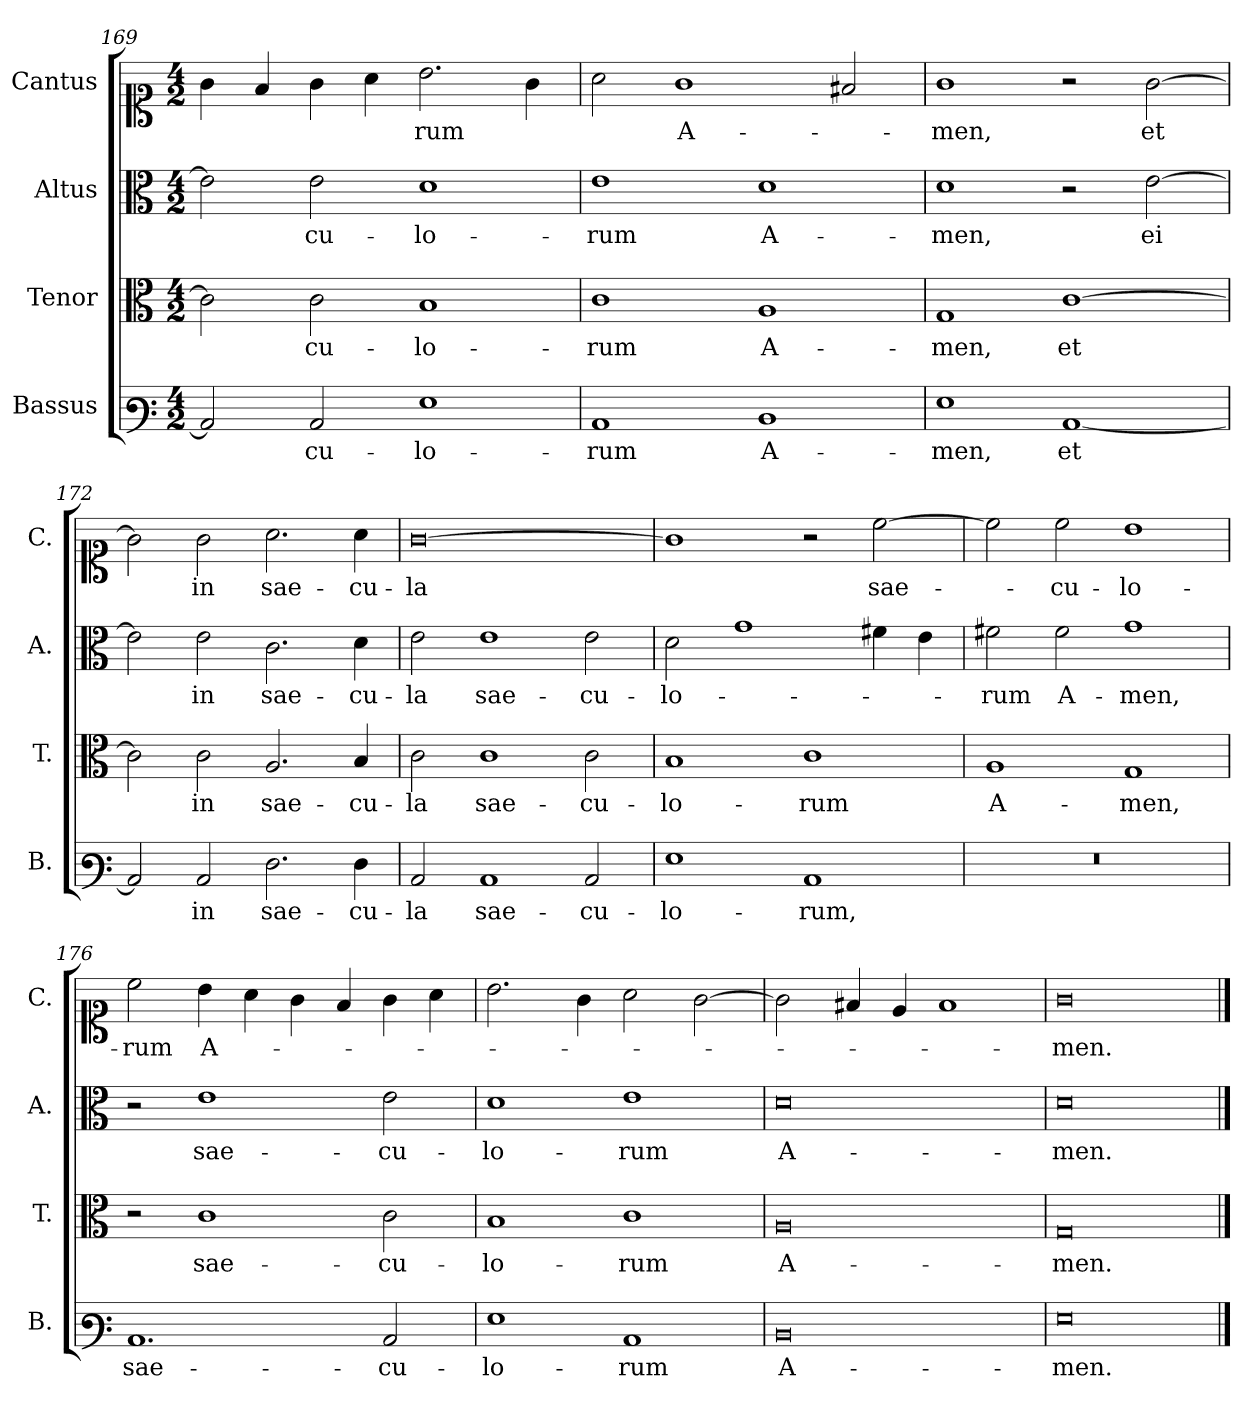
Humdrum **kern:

**kern	**text	**kern	**text	**kern	**text	**kern	**text
*part4	*part4	*part3	*part3	*part2	*part2	*part1	*part1
*staff4	*staff4	*staff3	*staff3	*staff2	*staff2	*staff1	*staff1
*I"Bassus	*	*I"Tenor	*	*I"Altus	*	*I"Cantus	*
*I'B.	*	*I'T.	*	*I'A.	*	*I'C.	*
*clefF3	*	*clefC3	*	*clefC3	*	*clefC1	*
*k[]	*	*k[]	*	*k[]	*	*k[]	*
*M4/2	*	*M4/2	*	*M4/2	*	*M4/2	*
=169	=169	=169	=169	=169	=169	=169	=169
2C/]	.	2c\]	.	2e\]	.	4g\	.
.	.	.	.	.	.	4f/	.
2C/	-cu-	2c\	-cu-	2e\	-cu-	4g\	.
.	.	.	.	.	.	4a\	.
1G	-lo-	1B	-lo-	1d	-lo-	2.b\	-rum
.	.	.	.	.	.	4g\	.
=170	=170	=170	=170	=170	=170	=170	=170
1C	-rum	1c	-rum	1e	-rum	2a\	.
.	.	.	.	.	.	1g	A-
1D	A-	1A	A-	1d	A-	.	.
.	.	.	.	.	.	2f#X/	.
=171	=171	=171	=171	=171	=171	=171	=171
1G	-men,	1G	-men,	1d	-men,	1g	-men,
[1C	et	[1c	et	2r	.	2r	.
.	.	.	.	[2e\	ei	[2g\	et
!!LO:LB:g=z
=172	=172	=172	=172	=172	=172	=172	=172
2C/]	.	2c\]	.	2e\]	.	2g\]	.
2C/	in	2c\	in	2e\	in	2g\	in
2.F\	sae-	2.A/	sae-	2.c\	sae-	2.a\	sae-
4F\	-cu-	4B/	-cu-	4d\	cu-	4a\	-cu-
=173	=173	=173	=173	=173	=173	=173	=173
2C/	-la	2c\	-la	2e\	-la	[0g	-la
1C	sae-	1c	sae-	1e	sae-	.	.
2C/	-cu-	2c\	-cu-	2e\	-cu-	.	.
=174	=174	=174	=174	=174	=174	=174	=174
1G	-lo-	1B	-lo-	2d\	-lo-	1g]	.
.	.	.	.	1g	.	.	.
1C	-rum,	1c	-rum	.	.	2r	.
.	.	.	.	4f#X\	.	[2cc\	sae-
.	.	.	.	4e\	.	.	.
=175	=175	=175	=175	=175	=175	=175	=175
!LO:N:vis=1	!	!	!	!	!	!	!
0r	.	1A	A-	2f#X\	-rum	2cc\]	.
.	.	.	.	2f#\	A-	2cc\	-cu-
.	.	1G	-men,	1g	-men,	1b	-lo-
=176	=176	=176	=176	=176	=176	=176	=176
1.C	sae-	2r	.	2r	.	2cc\	-rum
.	.	1c	sae-	1e	sae-	4b\	A-
.	.	.	.	.	.	4a\	.
.	.	.	.	.	.	4g\	.
.	.	.	.	.	.	4f/	.
2C/	-cu-	2c\	-cu-	2e\	-cu-	4g\	.
.	.	.	.	.	.	4a\	.
!!LO:PB:g=z
=177	=177	=177	=177	=177	=177	=177	=177
1G	-lo-	1B	-lo-	1d	-lo-	2.b\	.
.	.	.	.	.	.	4g\	.
1C	-rum	1c	-rum	1e	-rum	2a\	.
.	.	.	.	.	.	[2g\	.
=178	=178	=178	=178	=178	=178	=178	=178
0D	A-	0A	A-	0d	A-	2g\]	.
.	.	.	.	.	.	4f#X/	.
.	.	.	.	.	.	4e/	.
.	.	.	.	.	.	1f#	.
=179	=179	=179	=179	=179	=179	=179	=179
0G	-men.	0G	-men.	0d	-men.	0g	-men.
==	==	==	==	==	==	==	==
*-	*-	*-	*-	*-	*-	*-	*-
